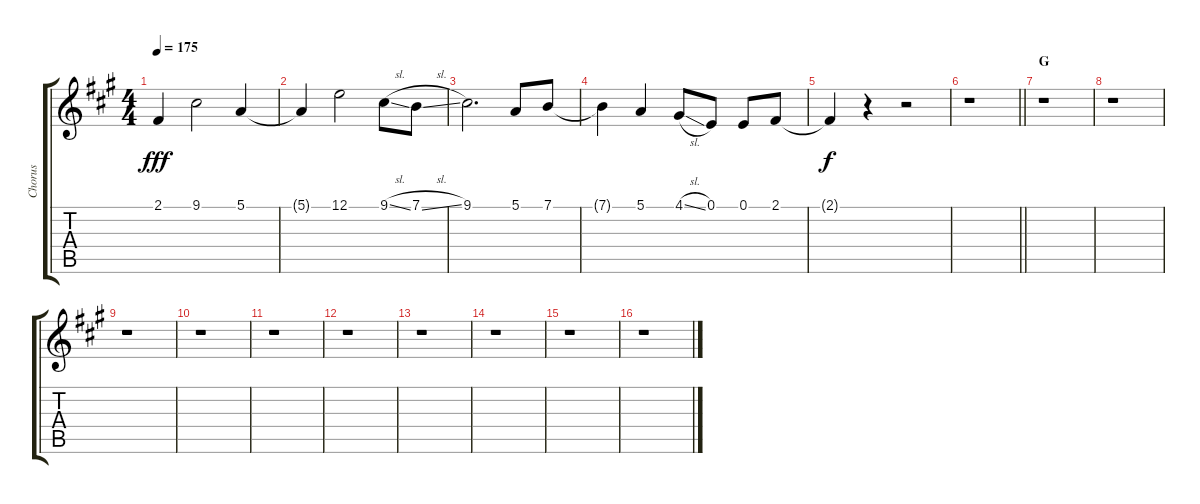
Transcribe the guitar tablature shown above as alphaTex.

\track ("Chorus" "Chorus") {instrument voiceoohs}
\staff {score tabs}
\tuning (E4 B3 G3 D3 A2 E2) {hide}
\ts (4 4)
\tempo 175
\clef g2
\ks a
2.1.4{dy fff} 9.1.2 5.1.4 |
5.1{t}.4 12.1.2 9.1{sl}.8 7.1{sl}.8 |
9.1.2{d} 5.1.8 7.1.8 |
7.1{t}.4 5.1.4 4.1{sl}.8 0.1.8 0.1.8 2.1.8 |
2.1{t}.4{dy f} r.4 r.2 |
\barLineRight lightlight
r.1 |
\section ("" "G")
r.1 |
r.1 |
r.1 |
r.1 |
r.1 |
r.1 |
r.1 |
r.1 |
r.1 |
r.1
